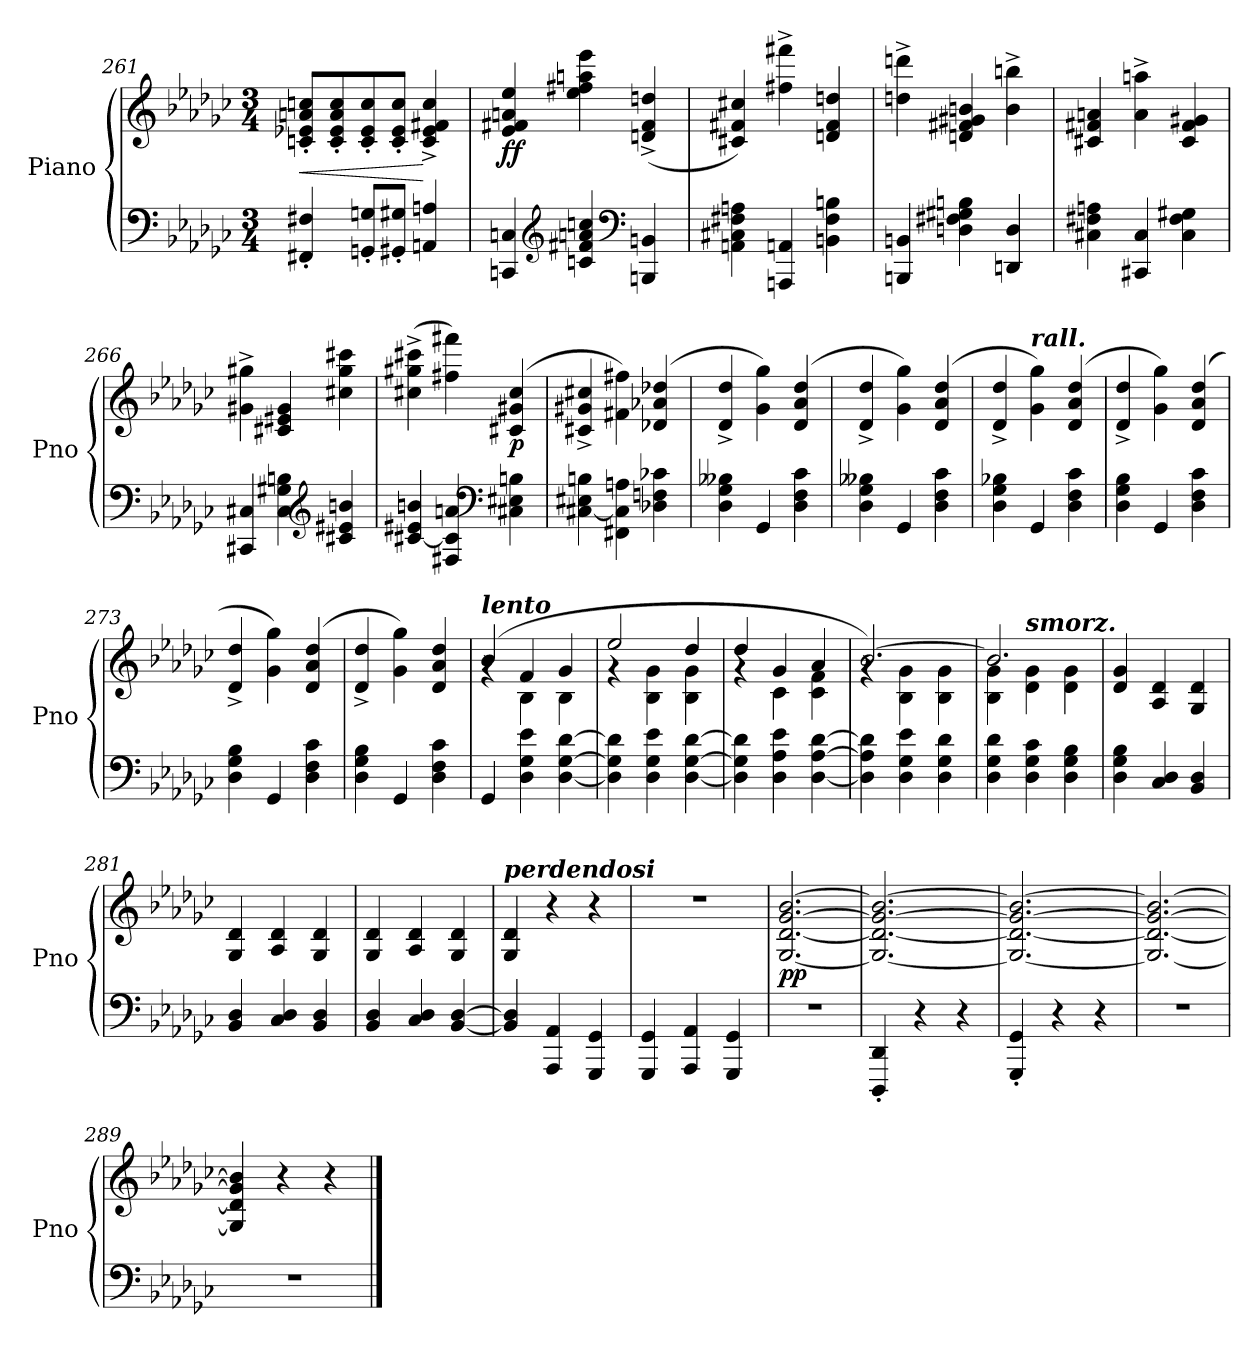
**kern	**kern	**dynam
*part1	*part1	*part1
*staff2	*staff1	*staff1/2
*I"Piano	*	*
*I'Pno	*	*
!!LO:LB:g=z
*clefF4	*clefG2	*
*k[b-e-a-d-g-c-]	*k[b-e-a-d-g-c-]	*
*M3/4	*M3/4	*
=261	=261	=261
!	!	!LO:HP:b
4FF#X/' 4F#X/'	8cn/' 8e-X/' 8an/' 8ccn/'L	<
.	8c/' 8e-/' 8a/' 8cc/'	.
8GGn/' 8Gn/'L	8c/' 8e-/' 8cc/'	.
8GG#X/' 8G#X/'J	8c/' 8e-/' 8cc/'J	.
4AAn/ 4An/	4c/^ 4e-/^ 4f#X/^ 4cc/^	[
=262	=262	=262
!	!	!LO:DY:b
4CCn/ 4Cn/	4e-/ 4f#X/ 4an/ 4ee-/	ff
*clefG2	*	*
4cn/ 4f#X/ 4an/ 4ccn/	4ee-\ 4ff#X\ 4aan\ 4eee-\	.
*clefF4	*	*
4BBBn/ 4BBn/	(>4dn/^ 4f#/^ 4ddn/^	.
=263	=263	=263
4AAn\ 4C#X\ 4F#X\ 4An\	4c#X/ 4f#X/ 4cc#X/)	.
4AAAn/ 4AAn/	4ff#X\^ 4fff#X\^	.
4BBn\ 4F#\ 4Bn\	4dn/ 4f#/ 4ddn/	.
=264	=264	=264
4BBBn/ 4BBn/	4ddn\^ 4dddn\^	.
4Dn\ 4F#X\ 4G#X\ 4Bn\	4dn/ 4f#X/ 4g#X/ 4bn/	.
4DDn/ 4D/	4b\^ 4bbn\^	.
=265	=265	=265
4C#X\ 4F#X\ 4An\	4c#X/ 4f#X/ 4an/	.
4CC#X/ 4C#/	4a\^ 4aan\^	.
4C#\ 4F#\ 4G#X\	4c#/ 4f#/ 4g#X/	.
!!LO:LB:g=z
=266	=266	=266
4CC#X/ 4C#X/	4g#X\^ 4gg#X\^	.
4C#\ 4G#X\ 4Bn\	4c#X/ 4e#X/ 4g#/	.
*clefG2	*	*
4c#X/ 4e#X/ 4bn/	4cc#X\ 4gg#\ 4ccc#X\	.
=267	=267	=267
[4c#X/ 4e#X/ 4bn/	(4cc#X\^ 4gg#X\^ 4ccc#X\^	.
4F#X/ 4c#/] 4an/	4ff#X\ 4fff#X\)	.
*clefF4	*	*
!	!	!LO:DY:b
4C#X\ 4E#X\ 4Bn\	(>4c#X/ 4g#X/ 4cc#/	p
=268	=268	=268
[4C#X\ 4E#X\ 4Bn\	4c#X/^ 4g#X/^ 4cc#X/^	.
4FF#X\ 4C#\] 4An\	4f#X\ 4ff#X\)	.
!	!	!LO:DY:b
4D-X\ 4Fn\ 4c-X\	(>4d-X/ 4a-X/ 4dd-X/	other-dynamics
=269	=269	=269
4D-\ 4G-\ 4B--X\	4d-/^ 4dd-/^	.
4GG-/	4g-\ 4gg-\)	.
4D-\ 4F\ 4c-\	(>4d-/ 4a-/ 4dd-/	.
=270	=270	=270
4D-\ 4G-\ 4B--X\	4d-/^ 4dd-/^	.
4GG-/	4g-\ 4gg-\)	.
4D-\ 4F\ 4c-\	(>4d-/ 4a-/ 4dd-/	.
=271	=271	=271
4D-\ 4G-\ 4B-X\	4d-/^ 4dd-/^	.
!	!LO:TX:a:Bi:t=rall.	!
4GG-/	4g-\ 4gg-\)	.
4D-\ 4F\ 4c-\	(>4d-/ 4a-/ 4dd-/	.
=272	=272	=272
4D-\ 4G-\ 4B-\	4d-/^ 4dd-/^	.
4GG-/	4g-\ 4gg-\)	.
4D-\ 4F\ 4c-\	(>4d-/ 4a-/ 4dd-/	.
=273	=273	=273
4D-\ 4G-\ 4B-\	4d-/^ 4dd-/^	.
4GG-/	4g-\ 4gg-\)	.
4D-\ 4F\ 4c-\	(>4d-/ 4a-/ 4dd-/	.
!!LO:LB:g=z
=274	=274	=274
4D-\ 4G-\ 4B-\	4d-/^ 4dd-/^	.
4GG-/	4g-\ 4gg-\)	.
4D-\ 4F\ 4c-\	4d-/ 4a-/ 4dd-/	.
=275	=275	=275
*	*^	*
!	!LO:TX:a:Bi:t=lento	!	!
4GG-/	(4b-/	4rg	.
4D-\ 4G-\ 4e-\	4f/	4B-\	.
[4D-\ [4G-\ [4d-\	4g-/	4B-\	.
=276	=276	=276	=276
4D-\] 4G-\] 4d-\]	2ee-/	4rg	.
4D-\ 4G-\ 4e-\	.	4B-\ 4g-\	.
[4D-\ [4G-\ [4d-\	4dd-/	4B-\ 4g-\	.
=277	=277	=277	=277
4D-\] 4G-\] 4d-\]	4dd-/	4rg	.
4D-\ 4A-\ 4e-\	4g-/	4c-\	.
[4D-\ [4A-\ [4d-\	4a-/	4c-\ 4f\	.
=278	=278	=278	=278
4D-\] 4A-\] 4d-\]	[2.b-/)	4rg	.
4D-\ 4G-\ 4e-\	.	4B-\ 4g-\	.
4D-\ 4G-\ 4d-\	.	4B-\ 4g-\	.
=279	=279	=279	=279
4D-\ 4G-\ 4d-\	2.b-/]	4B-\ 4g-\	.
!	!	!LO:TX:a:Bi:t=smorz.	!
4D-\ 4G-\ 4c-\	.	4d-\ 4g-\	.
4D-\ 4G-\ 4B-\	.	4d-\ 4g-\	.
*	*v	*v	*
=280	=280	=280
4D-\ 4G-\ 4B-\	4d-/ 4g-/	.
4C-/ 4D-/	4A-/ 4d-/	.
4BB-/ 4D-/	4G-/ 4d-/	.
=281	=281	=281
4BB-/ 4D-/	4G-/ 4d-/	.
4C-/ 4D-/	4A-/ 4d-/	.
4BB-/ 4D-/	4G-/ 4d-/	.
=282	=282	=282
4BB-/ 4D-/	4G-/ 4d-/	.
4C-/ 4D-/	4A-/ 4d-/	.
[4BB-/ [4D-/	4G-/ 4d-/	.
=283	=283	=283
!	!LO:TX:a:Bi:t=perdendosi	!
4BB-/] 4D-/]	4G-/ 4d-/	.
4AAA-/ 4AA-/	4r	.
4GGG-/ 4GG-/	4r	.
!!LO:PB:g=z
=284	=284	=284
4GGG-/ 4GG-/	2.r	.
4AAA-/ 4AA-/	.	.
4GGG-/ 4GG-/	.	.
!!LO:LB:g=z
=285	=285	=285
!	!	!LO:DY:b
2.r	[2.G-/ [2.d-/ [2.g-/ [2.b-/	pp
=286	=286	=286
4DDD-/' 4DD-/'	2.G-/_ 2.d-/_ 2.g-/_ 2.b-/_	.
4r	.	.
4r	.	.
=287	=287	=287
4GGG-/' 4GG-/'	2.G-/_ 2.d-/_ 2.g-/_ 2.b-/_	.
4r	.	.
4r	.	.
=288	=288	=288
2.r	2.G-/_ 2.d-/_ 2.g-/_ 2.b-/_	.
=289	=289	=289
2.r	4G-/] 4d-/] 4g-/] 4b-/]	.
.	4r	.
.	4r	.
==	==	==
*-	*-	*-
